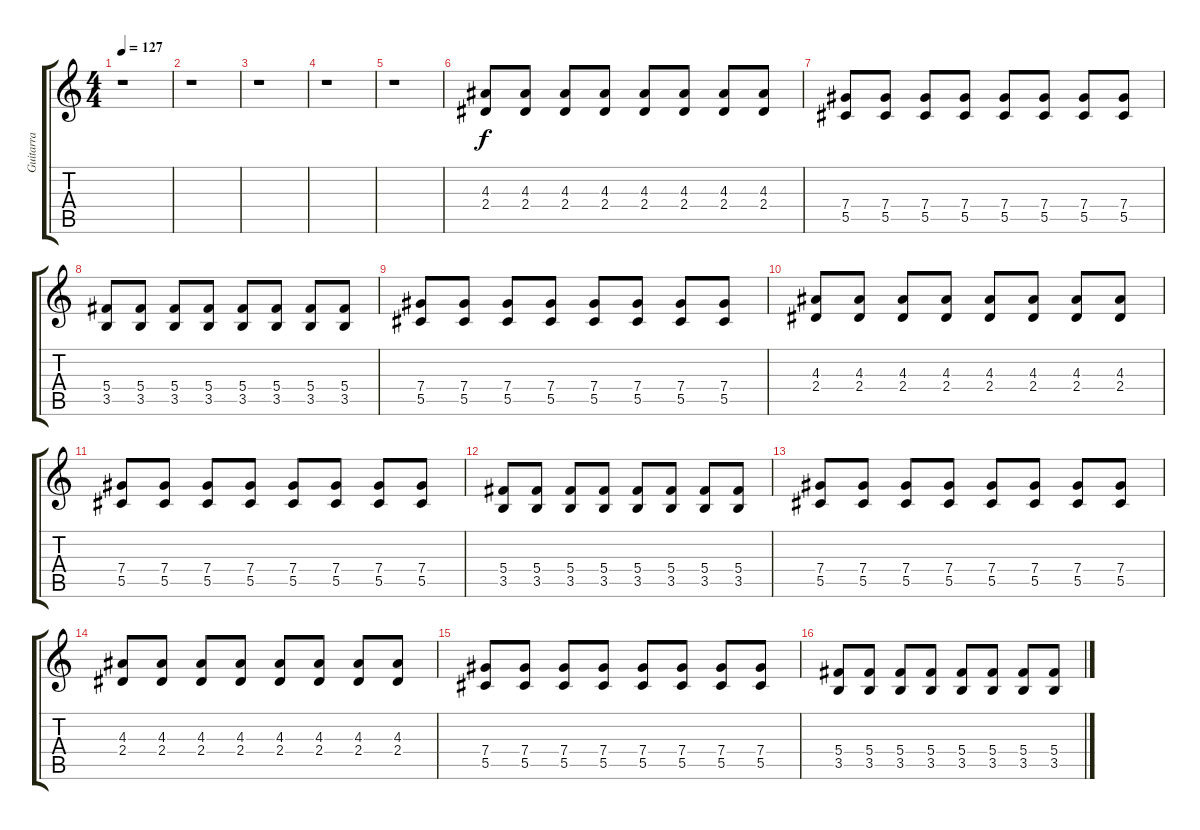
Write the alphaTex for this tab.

\track ("Guitarra" "Guitarra") {instrument distortionguitar}
\staff {score tabs}
\tuning (Eb4 Bb3 Gb3 Db3 Ab2 Eb2) {hide}
\ts (4 4)
\tempo 127
\clef g2
\ks c
r.1{dy f} |
r.1 |
r.1 |
r.1 |
r.1 |
(4.3 2.4).8 (4.3 2.4).8 (4.3 2.4).8 (4.3 2.4).8 (4.3 2.4).8 (4.3 2.4).8 (4.3 2.4).8 (4.3 2.4).8 |
(7.4 5.5).8 (7.4 5.5).8 (7.4 5.5).8 (7.4 5.5).8 (7.4 5.5).8 (7.4 5.5).8 (7.4 5.5).8 (7.4 5.5).8 |
(5.4 3.5).8 (5.4 3.5).8 (5.4 3.5).8 (5.4 3.5).8 (5.4 3.5).8 (5.4 3.5).8 (5.4 3.5).8 (5.4 3.5).8 |
(7.4 5.5).8 (7.4 5.5).8 (7.4 5.5).8 (7.4 5.5).8 (7.4 5.5).8 (7.4 5.5).8 (7.4 5.5).8 (7.4 5.5).8 |
(4.3 2.4).8 (4.3 2.4).8 (4.3 2.4).8 (4.3 2.4).8 (4.3 2.4).8 (4.3 2.4).8 (4.3 2.4).8 (4.3 2.4).8 |
(7.4 5.5).8 (7.4 5.5).8 (7.4 5.5).8 (7.4 5.5).8 (7.4 5.5).8 (7.4 5.5).8 (7.4 5.5).8 (7.4 5.5).8 |
(5.4 3.5).8 (5.4 3.5).8 (5.4 3.5).8 (5.4 3.5).8 (5.4 3.5).8 (5.4 3.5).8 (5.4 3.5).8 (5.4 3.5).8 |
(7.4 5.5).8 (7.4 5.5).8 (7.4 5.5).8 (7.4 5.5).8 (7.4 5.5).8 (7.4 5.5).8 (7.4 5.5).8 (7.4 5.5).8 |
(4.3 2.4).8 (4.3 2.4).8 (4.3 2.4).8 (4.3 2.4).8 (4.3 2.4).8 (4.3 2.4).8 (4.3 2.4).8 (4.3 2.4).8 |
(7.4 5.5).8 (7.4 5.5).8 (7.4 5.5).8 (7.4 5.5).8 (7.4 5.5).8 (7.4 5.5).8 (7.4 5.5).8 (7.4 5.5).8 |
(5.4 3.5).8 (5.4 3.5).8 (5.4 3.5).8 (5.4 3.5).8 (5.4 3.5).8 (5.4 3.5).8 (5.4 3.5).8 (5.4 3.5).8
